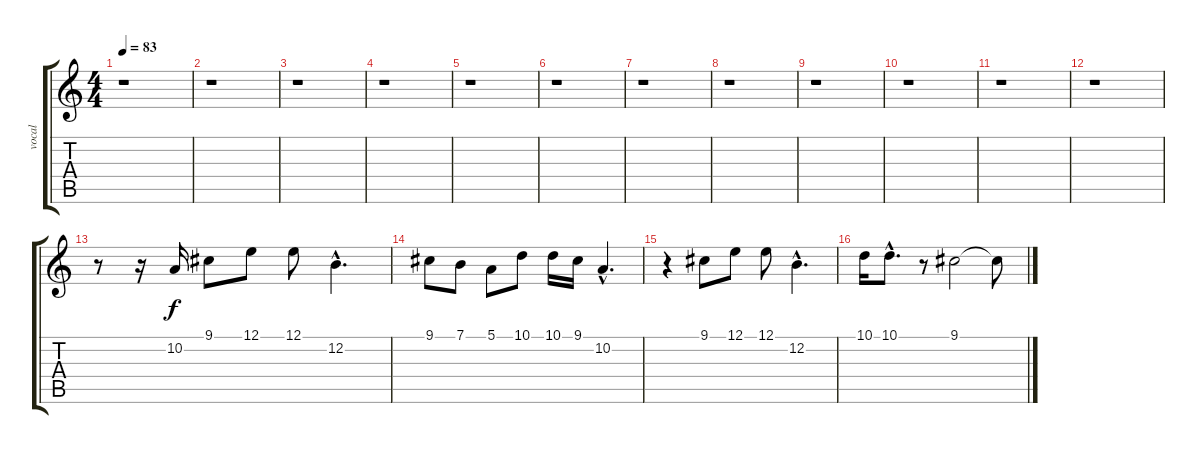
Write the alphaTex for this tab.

\track ("vocal" "vocal") {instrument harmonica}
\staff {score tabs}
\tuning (E4 B3 G3 D3 A2 E2) {hide}
\ts (4 4)
\tempo 83
\clef g2
\ks c
r.1{dy f instrument harmonica} |
r.1 |
r.1 |
r.1 |
r.1 |
r.1 |
r.1 |
r.1 |
r.1 |
r.1 |
r.1 |
r.1 |
r.8 r.16 10.2.16 9.1.8 12.1.8 12.1.8 12.2{hac}.4{d} |
9.1.8 7.1.8 5.1.8 10.1.8 10.1.16 9.1.16 10.2{hac}.4{d} |
r.4 9.1.8 12.1.8 12.1.8 12.2{hac}.4{d} |
10.1.16 10.1{hac}.8{d} r.8 9.1.2 9.1{t}.8
